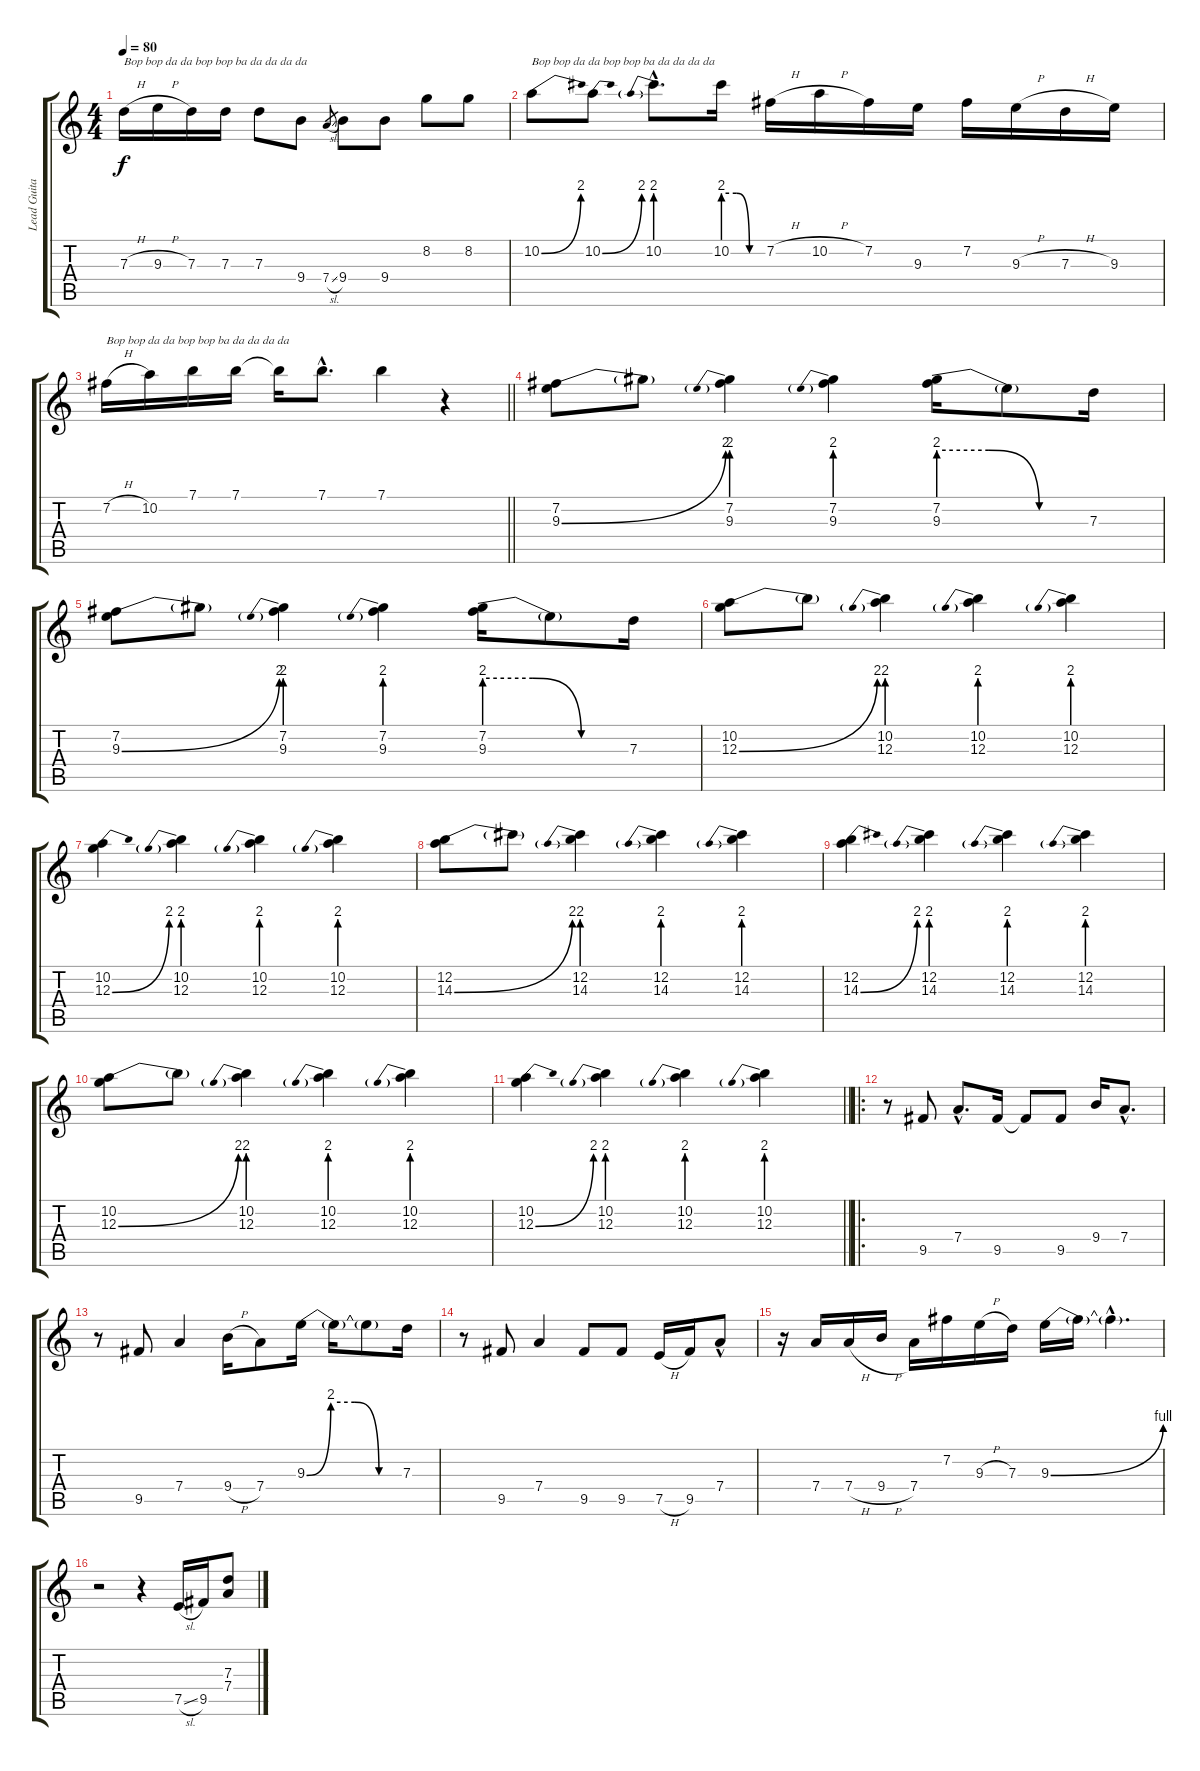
\track ("Lead Guitar 1" "Lead Guita") {instrument overdrivenguitar}
\staff {score tabs}
\tuning (E4 B3 G3 D3 A2 E2) {hide}
\ts (4 4)
\tempo 80
\clef g2
\ks c
7.3{h}.16{txt "Bop bop da da bop bop ba da da da da " dy f} 9.3{h}.16 7.3.16 7.3.16 7.3.8 9.4.8 7.4{sl}.8{gr} 9.4.8 9.4.8 8.2.8 8.2.8 |
10.2{be (bend 0 0 60 8)}.8{txt "Bop bop da da bop bop ba da da da da "} 10.2{be (bend 0 0 60 8)}.8 10.2{be (prebend 0 8 60 8) hac}.8{d} 10.2{be (custom 0 8 20 8 40 0 60 0)}.16 7.2{h}.16 10.2{h}.16 7.2.16 9.3.16 7.2.16 9.3{h}.16 7.3{h}.16 9.3.16 |
\barLineRight lightlight
7.2{h}.16{txt "Bop bop da da bop bop ba da da da da "} 10.2.16 7.1.16 7.1.16 7.1{t}.16 7.1{hac}.8{d} 7.1.4 r.4 |
(7.2 9.3{be (bend 0 0 60 8)}).8 9.3{t}.8 (7.2 9.3{be (prebend 0 8 60 8)}).4 (7.2 9.3{be (prebend 0 8 60 8)}).4 (7.2 9.3{be (custom 0 8 20 8 40 0 60 0)}).16 9.3{t}.8 7.3.16 |
(7.2 9.3{be (bend 0 0 60 8)}).8 9.3{t}.8 (7.2 9.3{be (prebend 0 8 60 8)}).4 (7.2 9.3{be (prebend 0 8 60 8)}).4 (7.2 9.3{be (custom 0 8 20 8 40 0 60 0)}).16 9.3{t}.8 7.3.16 |
(10.2 12.3{be (bend 0 0 60 8)}).8 12.3{t}.8 (10.2 12.3{be (prebend 0 8 60 8)}).4 (10.2 12.3{be (prebend 0 8 60 8)}).4 (10.2 12.3{be (prebend 0 8 60 8)}).4 |
(10.2 12.3{be (bend 0 0 60 8)}).4 (10.2 12.3{be (prebend 0 8 60 8)}).4 (10.2 12.3{be (prebend 0 8 60 8)}).4 (10.2 12.3{be (prebend 0 8 60 8)}).4 |
(12.2 14.3{be (bend 0 0 60 8)}).8 14.3{t}.8 (12.2 14.3{be (prebend 0 8 60 8)}).4 (12.2 14.3{be (prebend 0 8 60 8)}).4 (12.2 14.3{be (prebend 0 8 60 8)}).4 |
(12.2 14.3{be (bend 0 0 60 8)}).4 (12.2 14.3{be (prebend 0 8 60 8)}).4 (12.2 14.3{be (prebend 0 8 60 8)}).4 (12.2 14.3{be (prebend 0 8 60 8)}).4 |
(10.2 12.3{be (bend 0 0 60 8)}).8 12.3{t}.8 (10.2 12.3{be (prebend 0 8 60 8)}).4 (10.2 12.3{be (prebend 0 8 60 8)}).4 (10.2 12.3{be (prebend 0 8 60 8)}).4 |
\barLineRight lightlight
(10.2 12.3{be (bend 0 0 60 8)}).4 (10.2 12.3{be (prebend 0 8 60 8)}).4 (10.2 12.3{be (prebend 0 8 60 8)}).4 (10.2 12.3{be (prebend 0 8 60 8)}).4 |
\ro
r.8 9.5.8 7.4{hac}.8{d} 9.5.16 9.5{t}.8 9.5.8 9.4.16 7.4{hac}.8{d} |
r.8 9.5.8 7.4.4 9.4{h}.16 7.4.8 9.3{be (custom 0 0 15 8 30 8 45 0 60 0)}.16 9.3{t}.16 9.3{t}.8 7.3.16 |
r.8 9.5.8 7.4.4 9.5.8 9.5.8 7.5{h}.16 9.5.16 7.4{hac}.8 |
r.16 7.4.16 7.4{h}.16 9.4{h}.16 7.4.16 7.2.16 9.3{h}.16 7.3.16 9.3{be (bend 0 0 60 4)}.16 9.3{t}.16 9.3{hac t}.4{d} |
r.2 r.4 7.5{sl}.16 9.5.16 (7.3 7.4).8
